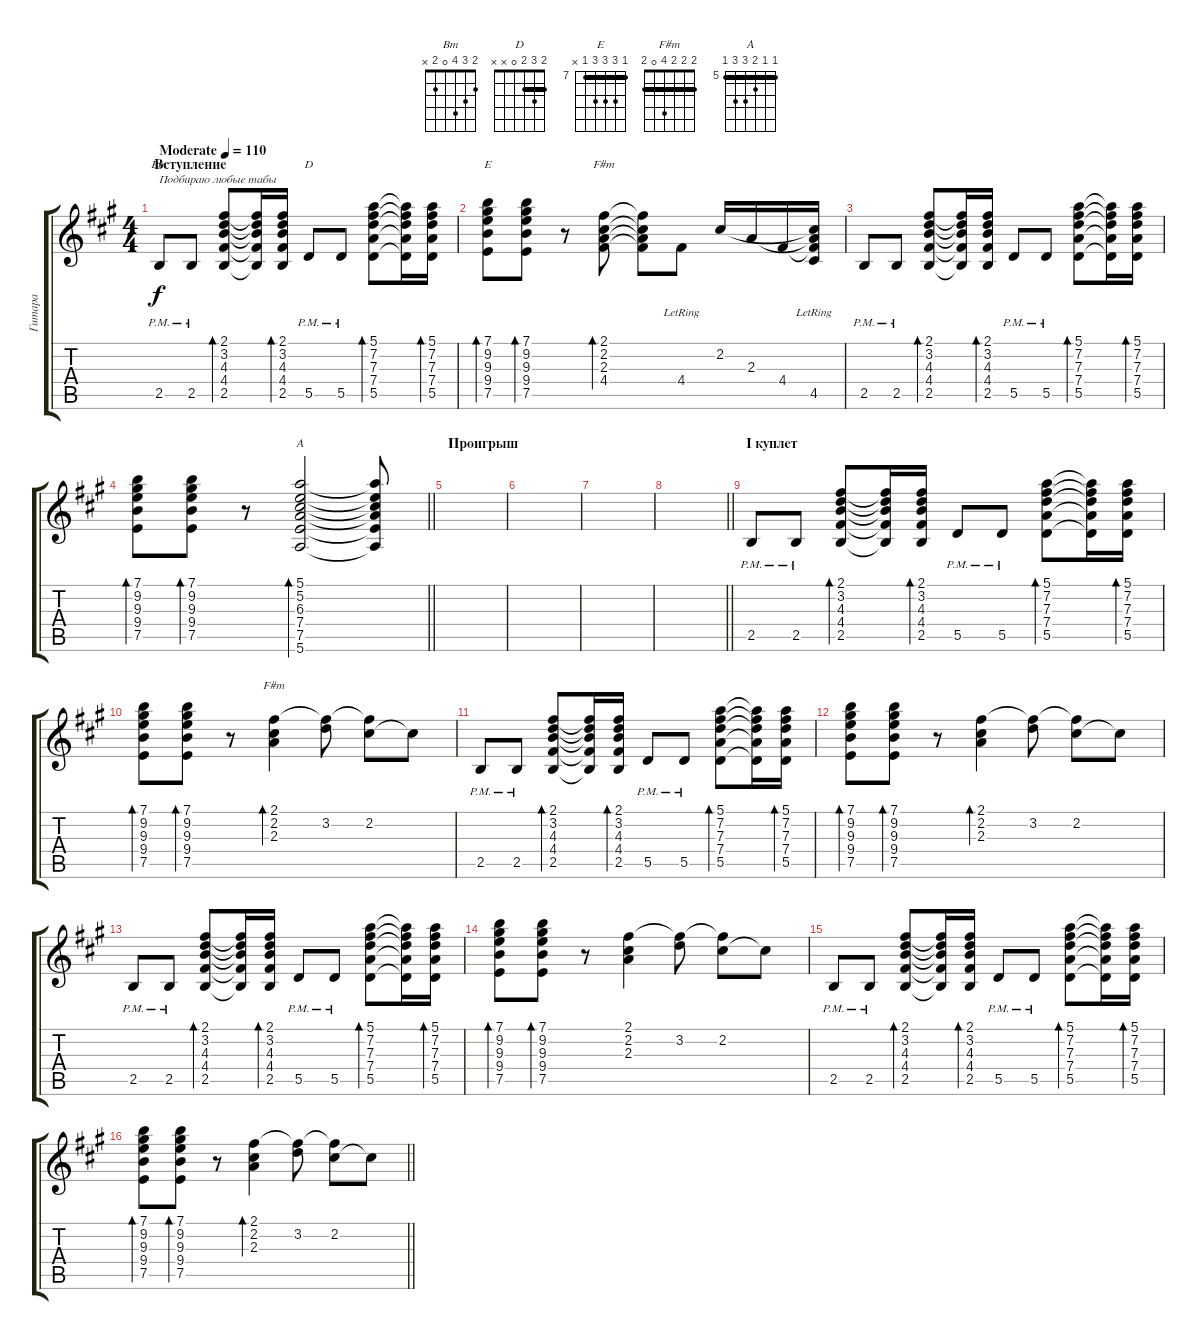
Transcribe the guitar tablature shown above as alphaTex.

\track ("Гитара" "Гитара") {instrument acousticguitarsteel}
\staff {score tabs}
\tuning (E4 B3 G3 D3 A2 E2) {hide}
\chord ("Bm" 2 3 4 0 2 x)
\chord ("D" 2 3 2 0 x x) {barre 2}
\chord ("E" 7 9 9 9 7 x) {firstfret 7 barre 7}
\chord ("F#m" 2 2 2 4 x x) {barre 2}
\chord ("A" 5 5 6 7 7 5) {firstfret 5 barre 5}
\chord ("F#m" 2 2 2 4 0 2) {barre 2}
\ts (4 4)
\section ("" "Вступление")
\tempo (110 "Moderate")
\clef g2
\ks f#minor
2.5{pm}.8{ch "Bm" txt "Подбираю любые табы" dy f instrument acousticguitarsteel} 2.5{pm}.8 (2.1 3.2 4.3 4.4 2.5).8{bd 60} (2.1{t} 3.2{t} 4.3{t} 4.4{t} 2.5{t}).16 (2.1 3.2 4.3 4.4 2.5).16{bd 60} 5.5{pm}.8{ch "D"} 5.5{pm}.8 (5.1 7.2 7.3 7.4 5.5).8{bd 60} (5.1{t} 7.2{t} 7.3{t} 7.4{t} 5.5{t}).16 (5.1 7.2 7.3 7.4 5.5).16{bd 60} |
(7.1 9.2 9.3 9.4 7.5).8{bd 60 ch "E"} (7.1 9.2 9.3 9.4 7.5).8{bd 60} r.8 (2.1 2.2 2.3 4.4).8{bd 60 ch "F#m"} (2.1{t} 2.2{t} 2.3{t} 4.4{t}).8 4.4{lr}.8 2.2.16 2.3.16 4.4.16 (2.2{t} 2.3{t} 4.4{t} 4.5{lr}).16 |
2.5{pm}.8 2.5{pm}.8 (2.1 3.2 4.3 4.4 2.5).8{bd 60} (2.1{t} 3.2{t} 4.3{t} 4.4{t} 2.5{t}).16 (2.1 3.2 4.3 4.4 2.5).16{bd 60} 5.5{pm}.8 5.5{pm}.8 (5.1 7.2 7.3 7.4 5.5).8{bd 60} (5.1{t} 7.2{t} 7.3{t} 7.4{t} 5.5{t}).16 (5.1 7.2 7.3 7.4 5.5).16{bd 60} |
\barLineRight lightlight
(7.1 9.2 9.3 9.4 7.5).8{bd 60} (7.1 9.2 9.3 9.4 7.5).8{bd 60} r.8 (5.1 5.2 6.3 7.4 7.5 5.6).2{bd 60 ch "A"} (5.1{t} 5.2{t} 6.3{t} 7.4{t} 7.5{t} 5.6{t}).8 |
\section ("" "Проигрыш")
|
|
|
\barLineRight lightlight
|
\section ("" "I куплет")
2.5{pm}.8 2.5{pm}.8 (2.1 3.2 4.3 4.4 2.5).8{bd 60} (2.1{t} 3.2{t} 4.3{t} 4.4{t} 2.5{t}).16 (2.1 3.2 4.3 4.4 2.5).16{bd 60} 5.5{pm}.8 5.5{pm}.8 (5.1 7.2 7.3 7.4 5.5).8{bd 60} (5.1{t} 7.2{t} 7.3{t} 7.4{t} 5.5{t}).16 (5.1 7.2 7.3 7.4 5.5).16{bd 60} |
(7.1 9.2 9.3 9.4 7.5).8{bd 60} (7.1 9.2 9.3 9.4 7.5).8{bd 60} r.8 (2.1 2.2 2.3).4{bd 60 ch "F#m"} (2.1{t} 3.2).8 (2.1{t} 2.2).8 2.2{t}.8 |
2.5{pm}.8 2.5{pm}.8 (2.1 3.2 4.3 4.4 2.5).8{bd 60} (2.1{t} 3.2{t} 4.3{t} 4.4{t} 2.5{t}).16 (2.1 3.2 4.3 4.4 2.5).16{bd 60} 5.5{pm}.8 5.5{pm}.8 (5.1 7.2 7.3 7.4 5.5).8{bd 60} (5.1{t} 7.2{t} 7.3{t} 7.4{t} 5.5{t}).16 (5.1 7.2 7.3 7.4 5.5).16{bd 60} |
(7.1 9.2 9.3 9.4 7.5).8{bd 60} (7.1 9.2 9.3 9.4 7.5).8{bd 60} r.8 (2.1 2.2 2.3).4{bd 60} (2.1{t} 3.2).8 (2.1{t} 2.2).8 2.2{t}.8 |
2.5{pm}.8 2.5{pm}.8 (2.1 3.2 4.3 4.4 2.5).8{bd 60} (2.1{t} 3.2{t} 4.3{t} 4.4{t} 2.5{t}).16 (2.1 3.2 4.3 4.4 2.5).16{bd 60} 5.5{pm}.8 5.5{pm}.8 (5.1 7.2 7.3 7.4 5.5).8{bd 60} (5.1{t} 7.2{t} 7.3{t} 7.4{t} 5.5{t}).16 (5.1 7.2 7.3 7.4 5.5).16{bd 60} |
(7.1 9.2 9.3 9.4 7.5).8{bd 60} (7.1 9.2 9.3 9.4 7.5).8{bd 60} r.8 (2.1 2.2 2.3).4 (2.1{t} 3.2).8 (2.1{t} 2.2).8 2.2{t}.8 |
2.5{pm}.8 2.5{pm}.8 (2.1 3.2 4.3 4.4 2.5).8{bd 60} (2.1{t} 3.2{t} 4.3{t} 4.4{t} 2.5{t}).16 (2.1 3.2 4.3 4.4 2.5).16{bd 60} 5.5{pm}.8 5.5{pm}.8 (5.1 7.2 7.3 7.4 5.5).8{bd 60} (5.1{t} 7.2{t} 7.3{t} 7.4{t} 5.5{t}).16 (5.1 7.2 7.3 7.4 5.5).16{bd 60} |
\barLineRight lightlight
(7.1 9.2 9.3 9.4 7.5).8{bd 60} (7.1 9.2 9.3 9.4 7.5).8{bd 60} r.8 (2.1 2.2 2.3).4{bd 60} (2.1{t} 3.2).8 (2.1{t} 2.2).8 2.2{t}.8
